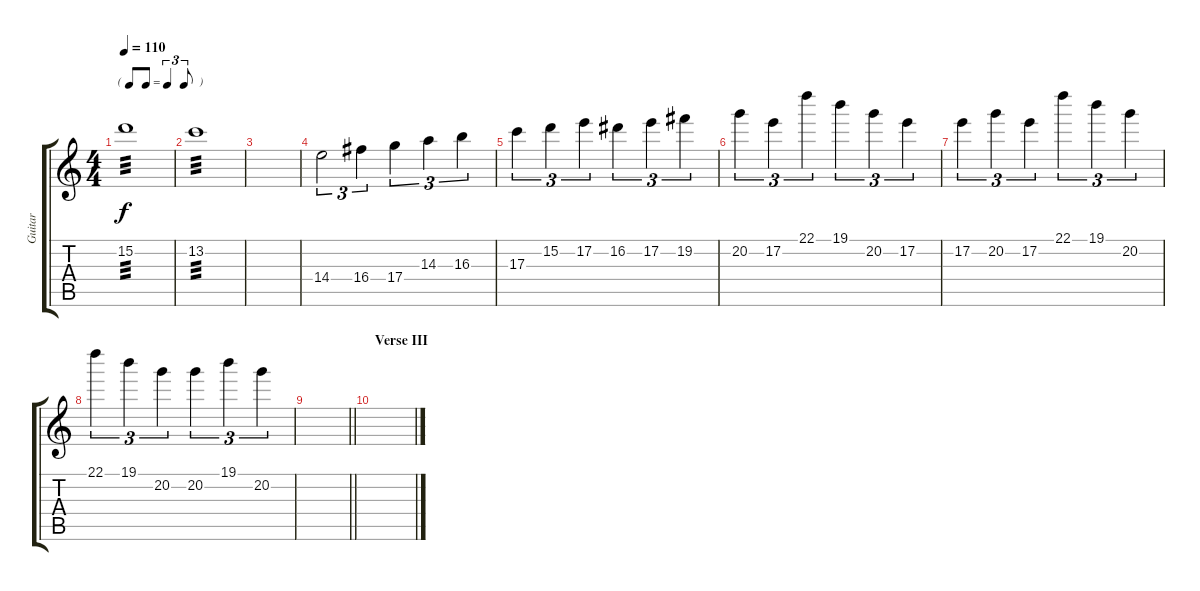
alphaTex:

\track ("Guitar" "Guitar") {instrument overdrivenguitar}
\staff {score tabs}
\tuning (E4 B3 G3 D3 A2 E2) {hide}
\ts (4 4)
\tf triplet8th
\tempo 110
\clef g2
\ks c
15.2.1{tp 3 dy f} |
13.2.1{tp 3} |
|
14.4.2{tu (3 2)} 16.4.4{tu (3 2)} 17.4.4{tu (3 2)} 14.3.4{tu (3 2)} 16.3.4{tu (3 2)} |
17.3.4{tu (3 2)} 15.2.4{tu (3 2)} 17.2.4{tu (3 2)} 16.2.4{tu (3 2)} 17.2.4{tu (3 2)} 19.2.4{tu (3 2)} |
20.2.4{tu (3 2)} 17.2.4{tu (3 2)} 22.1.4{tu (3 2)} 19.1.4{tu (3 2)} 20.2.4{tu (3 2)} 17.2.4{tu (3 2)} |
17.2.4{tu (3 2)} 20.2.4{tu (3 2)} 17.2.4{tu (3 2)} 22.1.4{tu (3 2)} 19.1.4{tu (3 2)} 20.2.4{tu (3 2)} |
22.1.4{tu (3 2)} 19.1.4{tu (3 2)} 20.2.4{tu (3 2)} 20.2.4{tu (3 2)} 19.1.4{tu (3 2)} 20.2.4{tu (3 2)} |
\barLineRight lightlight
|
\section ("" "Verse III")
